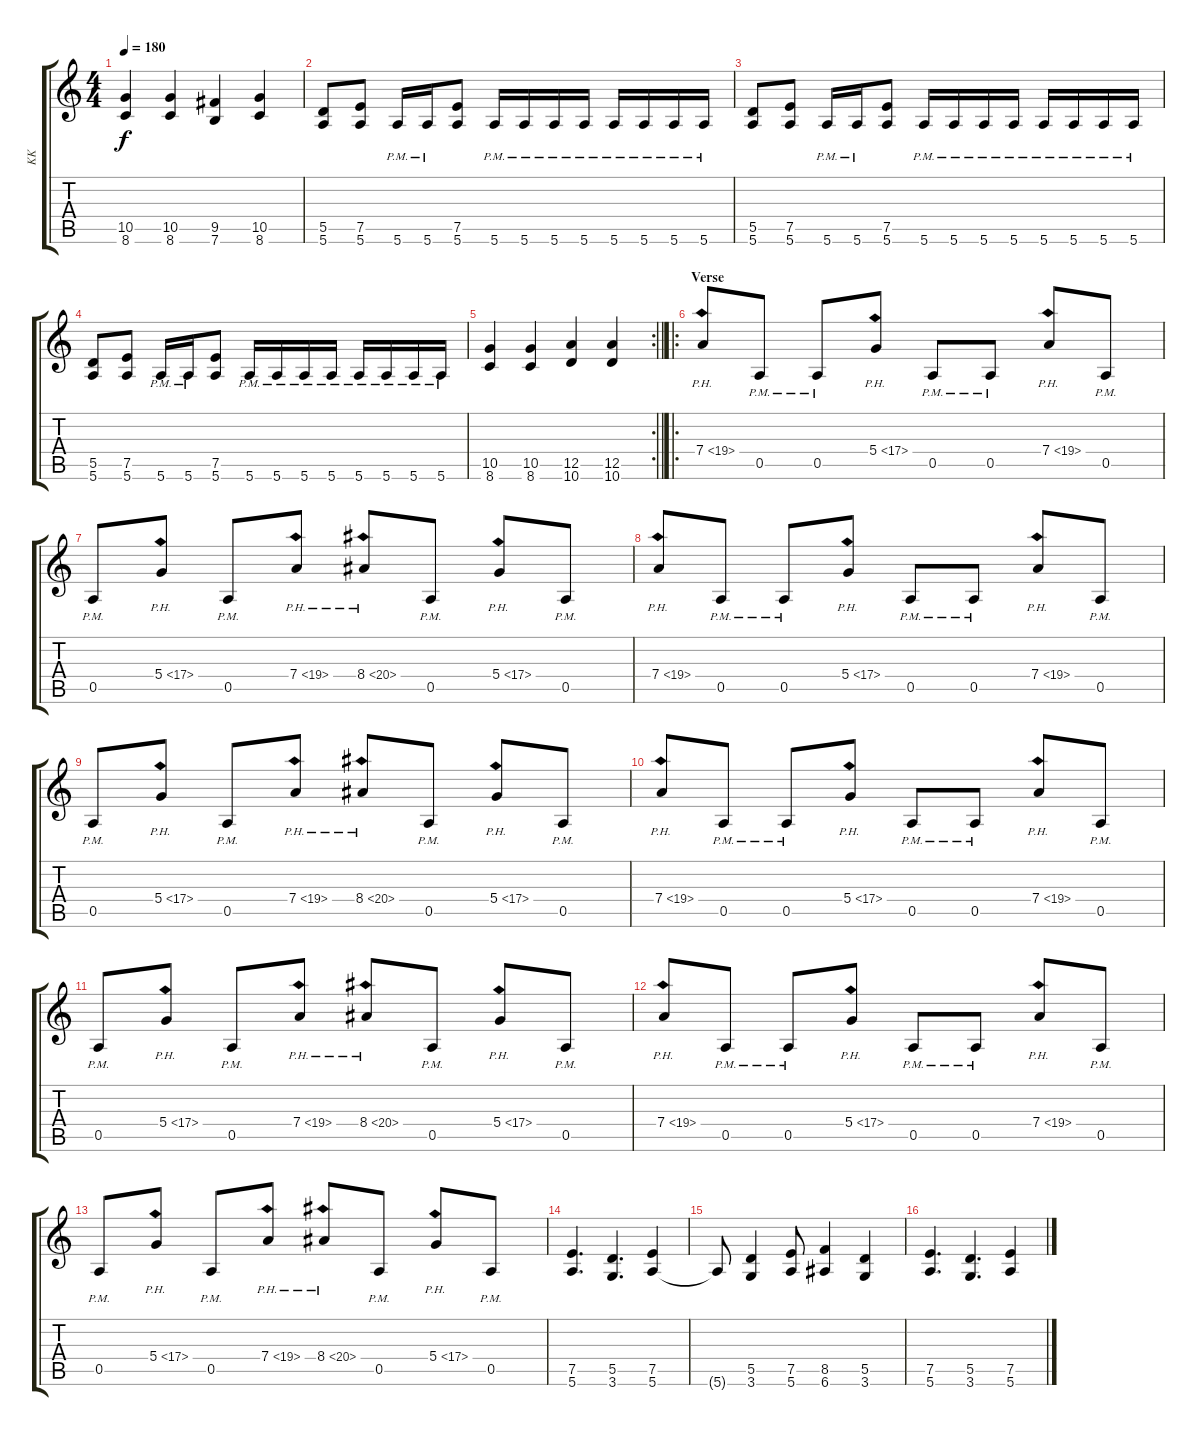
\track ("KK" "KK") {instrument overdrivenguitar}
\staff {score tabs}
\tuning (E4 B3 G3 D3 A2 E2) {hide}
\ts (4 4)
\tempo 180
\clef g2
\ks c
(10.5 8.6).4{dy f} (10.5 8.6).4 (9.5 7.6).4 (10.5 8.6).4 |
(5.5 5.6).8 (7.5 5.6).8 5.6{pm}.16 5.6{pm}.16 (7.5 5.6).8 5.6{pm}.16 5.6{pm}.16 5.6{pm}.16 5.6{pm}.16 5.6{pm}.16 5.6{pm}.16 5.6{pm}.16 5.6{pm}.16 |
(5.5 5.6).8 (7.5 5.6).8 5.6{pm}.16 5.6{pm}.16 (7.5 5.6).8 5.6{pm}.16 5.6{pm}.16 5.6{pm}.16 5.6{pm}.16 5.6{pm}.16 5.6{pm}.16 5.6{pm}.16 5.6{pm}.16 |
(5.5 5.6).8 (7.5 5.6).8 5.6{pm}.16 5.6{pm}.16 (7.5 5.6).8 5.6{pm}.16 5.6{pm}.16 5.6{pm}.16 5.6{pm}.16 5.6{pm}.16 5.6{pm}.16 5.6{pm}.16 5.6{pm}.16 |
\rc 2
\barLineRight lightlight
(10.5 8.6).4 (10.5 8.6).4 (12.5 10.6).4 (12.5 10.6).4 |
\ro
\section ("" "Verse")
7.4{ph 12}.8 0.5{pm}.8 0.5{pm}.8 5.4{ph 12}.8 0.5{pm}.8 0.5{pm}.8 7.4{ph 12}.8 0.5{pm}.8 |
0.5{pm}.8 5.4{ph 12}.8 0.5{pm}.8 7.4{ph 12}.8 8.4{ph 12}.8 0.5{pm}.8 5.4{ph 12}.8 0.5{pm}.8 |
7.4{ph 12}.8 0.5{pm}.8 0.5{pm}.8 5.4{ph 12}.8 0.5{pm}.8 0.5{pm}.8 7.4{ph 12}.8 0.5{pm}.8 |
0.5{pm}.8 5.4{ph 12}.8 0.5{pm}.8 7.4{ph 12}.8 8.4{ph 12}.8 0.5{pm}.8 5.4{ph 12}.8 0.5{pm}.8 |
7.4{ph 12}.8 0.5{pm}.8 0.5{pm}.8 5.4{ph 12}.8 0.5{pm}.8 0.5{pm}.8 7.4{ph 12}.8 0.5{pm}.8 |
0.5{pm}.8 5.4{ph 12}.8 0.5{pm}.8 7.4{ph 12}.8 8.4{ph 12}.8 0.5{pm}.8 5.4{ph 12}.8 0.5{pm}.8 |
7.4{ph 12}.8 0.5{pm}.8 0.5{pm}.8 5.4{ph 12}.8 0.5{pm}.8 0.5{pm}.8 7.4{ph 12}.8 0.5{pm}.8 |
0.5{pm}.8 5.4{ph 12}.8 0.5{pm}.8 7.4{ph 12}.8 8.4{ph 12}.8 0.5{pm}.8 5.4{ph 12}.8 0.5{pm}.8 |
(7.5 5.6).4{d} (5.5 3.6).4{d} (7.5 5.6).4 |
5.6{t}.8 (5.5 3.6).4 (7.5 5.6).8 (8.5 6.6).4 (5.5 3.6).4 |
(7.5 5.6).4{d} (5.5 3.6).4{d} (7.5 5.6).4
